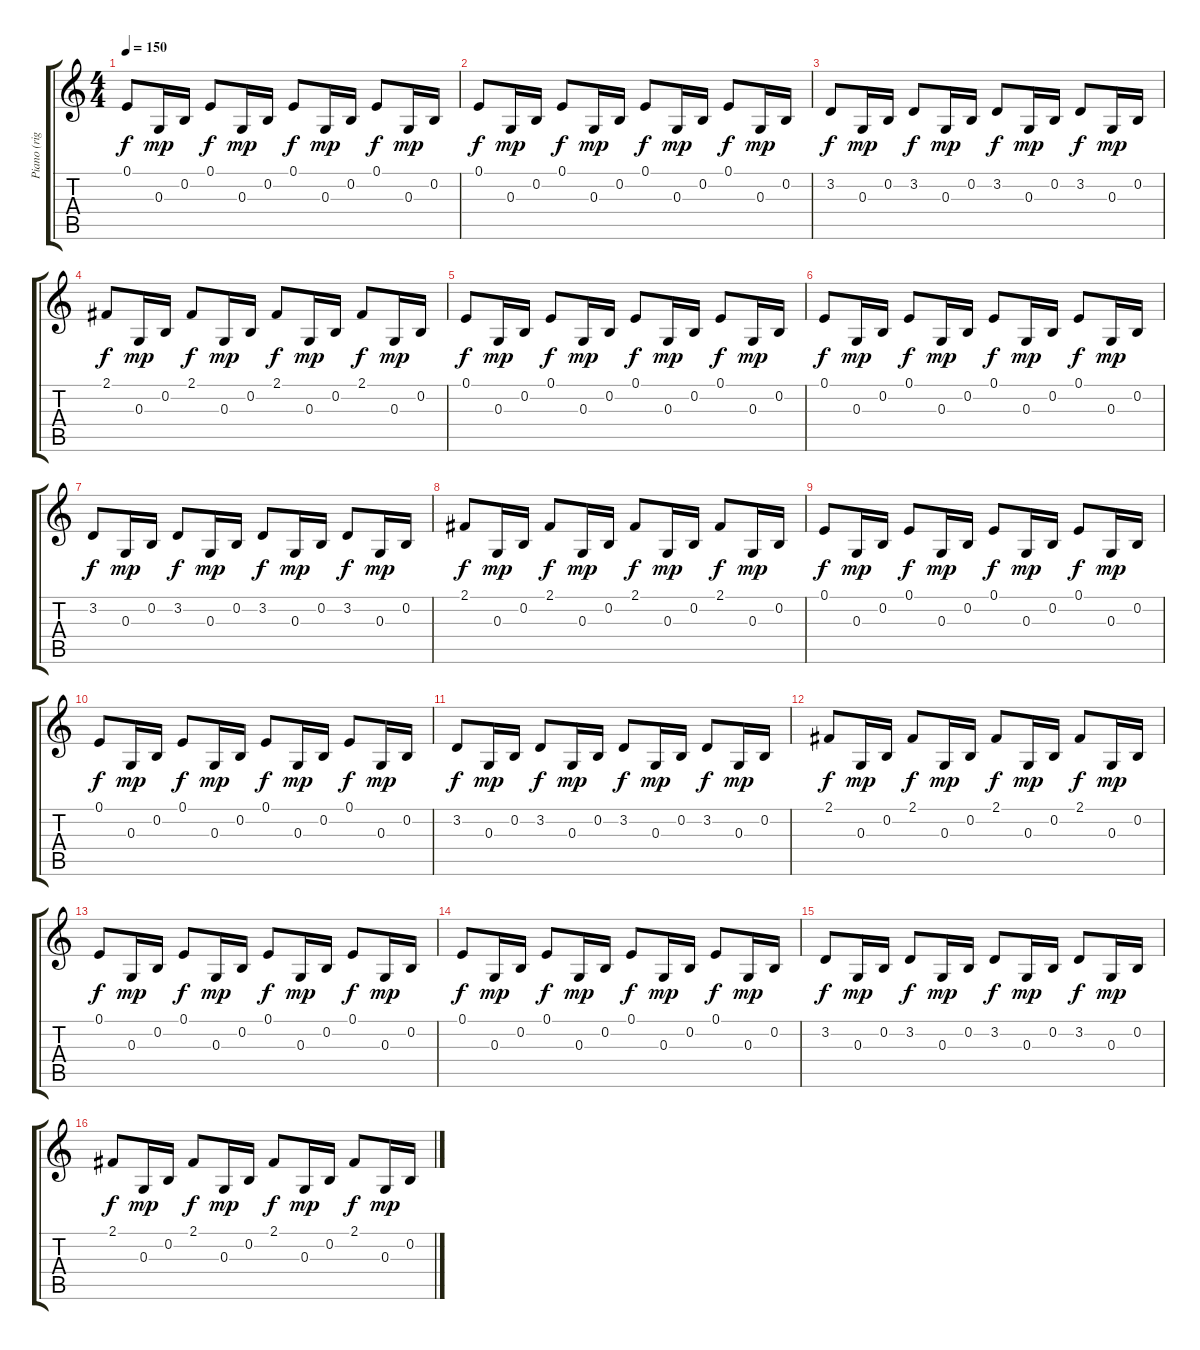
\track ("Piano (right)" "Piano (rig") {instrument electricgrandpiano}
\staff {score tabs}
\tuning (E4 B3 G3 D3 A2 E2) {hide}
\ts (4 4)
\tempo 150
\clef g2
\ks c
0.1.8{dy f} 0.3.16{dy mp} 0.2.16 0.1.8{dy f} 0.3.16{dy mp} 0.2.16 0.1.8{dy f} 0.3.16{dy mp} 0.2.16 0.1.8{dy f} 0.3.16{dy mp} 0.2.16 |
0.1.8{dy f} 0.3.16{dy mp} 0.2.16 0.1.8{dy f} 0.3.16{dy mp} 0.2.16 0.1.8{dy f} 0.3.16{dy mp} 0.2.16 0.1.8{dy f} 0.3.16{dy mp} 0.2.16 |
3.2.8{dy f} 0.3.16{dy mp} 0.2.16 3.2.8{dy f} 0.3.16{dy mp} 0.2.16 3.2.8{dy f} 0.3.16{dy mp} 0.2.16 3.2.8{dy f} 0.3.16{dy mp} 0.2.16 |
2.1.8{dy f} 0.3.16{dy mp} 0.2.16 2.1.8{dy f} 0.3.16{dy mp} 0.2.16 2.1.8{dy f} 0.3.16{dy mp} 0.2.16 2.1.8{dy f} 0.3.16{dy mp} 0.2.16 |
0.1.8{dy f} 0.3.16{dy mp} 0.2.16 0.1.8{dy f} 0.3.16{dy mp} 0.2.16 0.1.8{dy f} 0.3.16{dy mp} 0.2.16 0.1.8{dy f} 0.3.16{dy mp} 0.2.16 |
0.1.8{dy f} 0.3.16{dy mp} 0.2.16 0.1.8{dy f} 0.3.16{dy mp} 0.2.16 0.1.8{dy f} 0.3.16{dy mp} 0.2.16 0.1.8{dy f} 0.3.16{dy mp} 0.2.16 |
3.2.8{dy f} 0.3.16{dy mp} 0.2.16 3.2.8{dy f} 0.3.16{dy mp} 0.2.16 3.2.8{dy f} 0.3.16{dy mp} 0.2.16 3.2.8{dy f} 0.3.16{dy mp} 0.2.16 |
2.1.8{dy f} 0.3.16{dy mp} 0.2.16 2.1.8{dy f} 0.3.16{dy mp} 0.2.16 2.1.8{dy f} 0.3.16{dy mp} 0.2.16 2.1.8{dy f} 0.3.16{dy mp} 0.2.16 |
0.1.8{dy f} 0.3.16{dy mp} 0.2.16 0.1.8{dy f} 0.3.16{dy mp} 0.2.16 0.1.8{dy f} 0.3.16{dy mp} 0.2.16 0.1.8{dy f} 0.3.16{dy mp} 0.2.16 |
0.1.8{dy f} 0.3.16{dy mp} 0.2.16 0.1.8{dy f} 0.3.16{dy mp} 0.2.16 0.1.8{dy f} 0.3.16{dy mp} 0.2.16 0.1.8{dy f} 0.3.16{dy mp} 0.2.16 |
3.2.8{dy f} 0.3.16{dy mp} 0.2.16 3.2.8{dy f} 0.3.16{dy mp} 0.2.16 3.2.8{dy f} 0.3.16{dy mp} 0.2.16 3.2.8{dy f} 0.3.16{dy mp} 0.2.16 |
2.1.8{dy f} 0.3.16{dy mp} 0.2.16 2.1.8{dy f} 0.3.16{dy mp} 0.2.16 2.1.8{dy f} 0.3.16{dy mp} 0.2.16 2.1.8{dy f} 0.3.16{dy mp} 0.2.16 |
0.1.8{dy f} 0.3.16{dy mp} 0.2.16 0.1.8{dy f} 0.3.16{dy mp} 0.2.16 0.1.8{dy f} 0.3.16{dy mp} 0.2.16 0.1.8{dy f} 0.3.16{dy mp} 0.2.16 |
0.1.8{dy f} 0.3.16{dy mp} 0.2.16 0.1.8{dy f} 0.3.16{dy mp} 0.2.16 0.1.8{dy f} 0.3.16{dy mp} 0.2.16 0.1.8{dy f} 0.3.16{dy mp} 0.2.16 |
3.2.8{dy f} 0.3.16{dy mp} 0.2.16 3.2.8{dy f} 0.3.16{dy mp} 0.2.16 3.2.8{dy f} 0.3.16{dy mp} 0.2.16 3.2.8{dy f} 0.3.16{dy mp} 0.2.16 |
2.1.8{dy f} 0.3.16{dy mp} 0.2.16 2.1.8{dy f} 0.3.16{dy mp} 0.2.16 2.1.8{dy f} 0.3.16{dy mp} 0.2.16 2.1.8{dy f} 0.3.16{dy mp} 0.2.16
